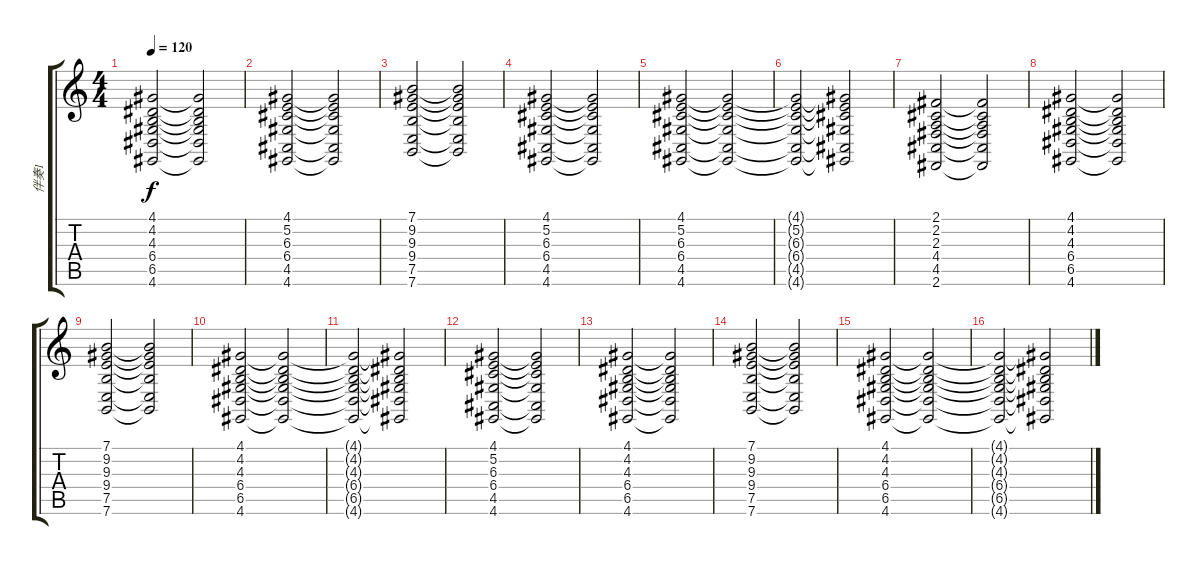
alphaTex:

\track ("伴奏1" "伴奏1") {instrument pad2warm}
\staff {score tabs}
\tuning (E4 B3 G3 D3 A2 E2) {hide}
\ts (4 4)
\tempo 120
\clef g2
\ks c
(4.1 4.2 4.3 6.4 6.5 4.6).2{dy f} (4.1{t} 4.2{t} 4.3{t} 6.4{t} 6.5{t} 4.6{t}).2 |
(4.1 5.2 6.3 6.4 4.5 4.6).2 (4.1{t} 5.2{t} 6.3{t} 6.4{t} 4.5{t} 4.6{t}).2 |
(7.1 9.2 9.3 9.4 7.5 7.6).2 (7.1{t} 9.2{t} 9.3{t} 9.4{t} 7.5{t} 7.6{t}).2 |
(4.1 5.2 6.3 6.4 4.5 4.6).2 (4.1{t} 5.2{t} 6.3{t} 6.4{t} 4.5{t} 4.6{t}).2 |
(4.1 5.2 6.3 6.4 4.5 4.6).2 (4.1{t} 5.2{t} 6.3{t} 6.4{t} 4.5{t} 4.6{t}).2 |
(4.1{t} 5.2{t} 6.3{t} 6.4{t} 4.5{t} 4.6{t}).2 (4.1{t} 5.2{t} 6.3{t} 6.4{t} 4.5{t} 4.6{t}).2 |
(2.1 2.2 2.3 4.4 4.5 2.6).2 (2.1{t} 2.2{t} 2.3{t} 4.4{t} 4.5{t} 2.6{t}).2 |
(4.1 4.2 4.3 6.4 6.5 4.6).2 (4.1{t} 4.2{t} 4.3{t} 6.4{t} 6.5{t} 4.6{t}).2 |
(7.1 9.2 9.3 9.4 7.5 7.6).2 (7.1{t} 9.2{t} 9.3{t} 9.4{t} 7.5{t} 7.6{t}).2 |
(4.1 4.2 4.3 6.4 6.5 4.6).2 (4.1{t} 4.2{t} 4.3{t} 6.4{t} 6.5{t} 4.6{t}).2 |
(4.1{t} 4.2{t} 4.3{t} 6.4{t} 6.5{t} 4.6{t}).2 (4.1{t} 4.2{t} 4.3{t} 6.4{t} 6.5{t} 4.6{t}).2 |
(4.1 5.2 6.3 6.4 4.5 4.6).2 (4.1{t} 5.2{t} 6.3{t} 6.4{t} 4.5{t} 4.6{t}).2 |
(4.1 4.2 4.3 6.4 6.5 4.6).2 (4.1{t} 4.2{t} 4.3{t} 6.4{t} 6.5{t} 4.6{t}).2 |
(7.1 9.2 9.3 9.4 7.5 7.6).2 (7.1{t} 9.2{t} 9.3{t} 9.4{t} 7.5{t} 7.6{t}).2 |
(4.1 4.2 4.3 6.4 6.5 4.6).2 (4.1{t} 4.2{t} 4.3{t} 6.4{t} 6.5{t} 4.6{t}).2 |
(4.1{t} 4.2{t} 4.3{t} 6.4{t} 6.5{t} 4.6{t}).2 (4.1{t} 4.2{t} 4.3{t} 6.4{t} 6.5{t} 4.6{t}).2
